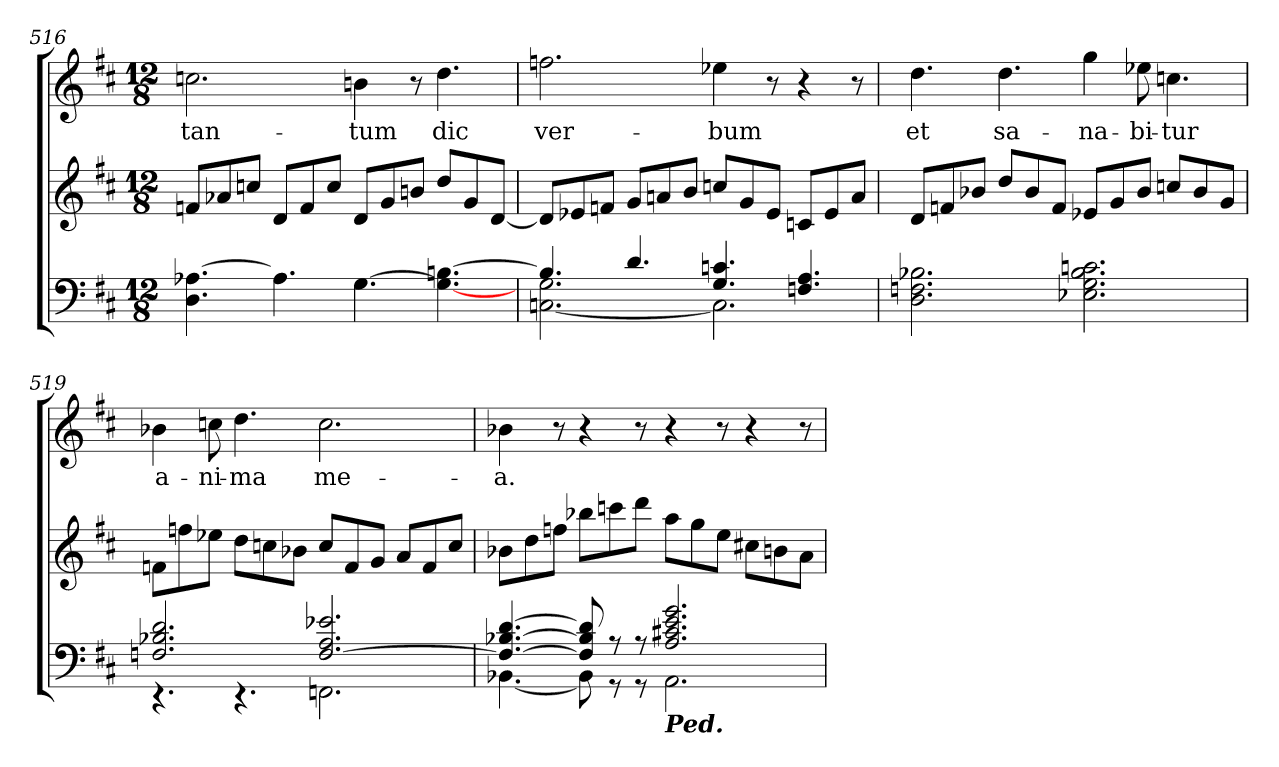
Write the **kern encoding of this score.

**kern	**kern	**kern	**text
*part2	*part2	*part1	*part1
*staff3	*staff2	*staff1	*staff1
*clefF4	*clefG2	*clefG2	*
*	*	*ITrd7c12	*
*k[f#c#]	*k[f#c#]	*k[f#c#]	*
*D:	*D:	*D:	*
*M12/8	*M12/8	*M12/8	*
=516	=516	=516	=516
!	!	!	!LO:LY:b
4.D\ [4.A-X\	8fn/L	2.cn\	tan-
.	8a-X/	.	.
.	8ccn/J	.	.
4.A-\]	8d/L	.	.
.	8f/	.	.
.	8cc/J	.	.
!	!	!	!LO:LY:b
[<4.G\	8d/L	4Bn\	-tum
.	8g/	.	.
.	8bn/J	8r	.
!	!	!	!LO:LY:b
4.G\_ [4.Bn\	8dd/L	4.d\	dic
.	8g/	.	.
.	[8d/J	.	.
!!LO:LB:g=z
=517	=517	=517	=517
*^	*	*	*
!	!	!	!	!LO:LY:b
4.B/]	[<2.Cn\ 2.G\	8d/L]	2.fn\	ver-
.	.	8e-X/	.	.
.	.	8fn/J	.	.
4.d/	.	8g/L	.	.
.	.	8an/	.	.
.	.	8b/J	.	.
!	!	!	!	!LO:LY:b
4.G/ 4.cn/	2.C\]	8ccn/L	4e-X\	-bum
.	.	8g/	.	.
.	.	8e-/J	8r	.
4.Fn/ 4.A/	.	8cn/L	4r	.
.	.	8e-/	.	.
.	.	8a/J	8r	.
*v	*v	*	*	*
=518	=518	=518	=518
!	!	!	!LO:LY:b
2.D\ 2.Fn\ 2.B-X\	8d/L	4.d\	et
.	8fn/	.	.
.	8b-X/J	.	.
!	!	!	!LO:LY:b
.	8dd/L	4.d\	sa-
.	8b-/	.	.
.	8f/J	.	.
!	!	!	!LO:LY:b
2.E-X\ 2.G\ 2.B-\ 2.cn\	8e-X/L	4g\	-na-
.	8g/	.	.
!	!	!	!LO:LY:b
.	8b-/J	8e-X\	-bi-
!	!	!	!LO:LY:b
.	8ccn/L	4.cn\	-tur
.	8b-/	.	.
.	8g/J	.	.
=519	=519	=519	=519
*^	*	*	*
!	!	!	!	!LO:LY:b
2.Fn/ 2.B-X/ 2.d/	4.rEE	8fn\L	4B-X\	a-
.	.	8ffn\	.	.
!	!	!	!	!LO:LY:b
.	.	8ee-X\J	8cn\	-ni-
!	!	!	!	!LO:LY:b
.	4.rEE	8dd\L	4.d\	-ma
.	.	8ccn\	.	.
.	.	8b-X\J	.	.
!	!	!	!	!LO:LY:b
[<2.F/ 2.A/ 2.e-X/	2.FFn\	8cc/L	2.c\	me-
.	.	8f/	.	.
.	.	8g/J	.	.
.	.	8a/L	.	.
.	.	8f/	.	.
.	.	8cc/J	.	.
!!LO:LB:g=z
=520	=520	=520	=520	=520
!	!	!	!	!LO:LY:b
4.F/_ [>4.B-X/ [>4.d/	[<4.BB-X\	8b-X\L	4B-X\	-a.
.	.	8dd\	.	.
.	.	8ffn\J	8r	.
8F/] 8B-/] 8d/]	8BB-\]	8bb-X\L	4r	.
8r	8r	8cccn\	.	.
8r	8r	8ddd\J	8r	.
!LO:TX:b:Bi:t=Ped.	!	!	!	!
2.A/ 2.c#X/ 2.e/ 2.g/	2.AA\	8aa\L	4r	.
.	.	8gg\	.	.
.	.	8ee\J	8r	.
.	.	8cc#X\L	4r	.
.	.	8bn\	.	.
.	.	8a\J	8r	.
*v	*v	*	*	*
=	=	=	=
*-	*-	*-	*-
